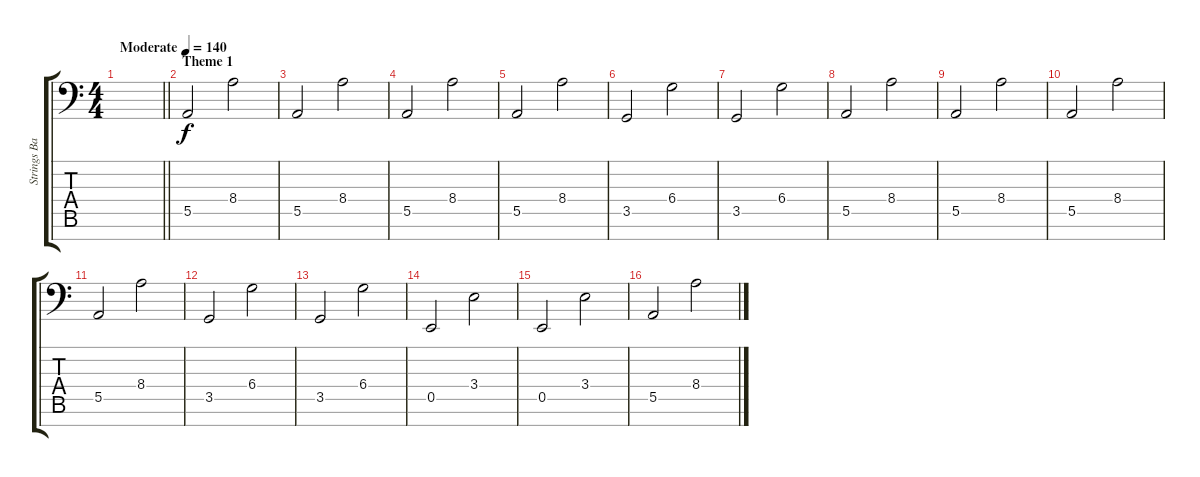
\track ("Strings Back" "Strings Ba") {instrument stringensemble1}
\staff {score tabs}
\tuning (Eb5 Gb4 Bb3 Db3 E2 G1 C1) {hide}
\ts (4 4)
\tempo (140 "Moderate")
\clef f4
\barLineRight lightlight
\ks c
|
\section ("" "Theme 1")
5.5.2 8.4.2 |
5.5.2 8.4.2 |
5.5.2 8.4.2 |
5.5.2 8.4.2 |
3.5.2 6.4.2 |
3.5.2 6.4.2 |
5.5.2 8.4.2 |
5.5.2 8.4.2 |
5.5.2 8.4.2 |
5.5.2 8.4.2 |
3.5.2 6.4.2 |
3.5.2 6.4.2 |
0.5.2 3.4.2 |
0.5.2 3.4.2 |
5.5.2 8.4.2
